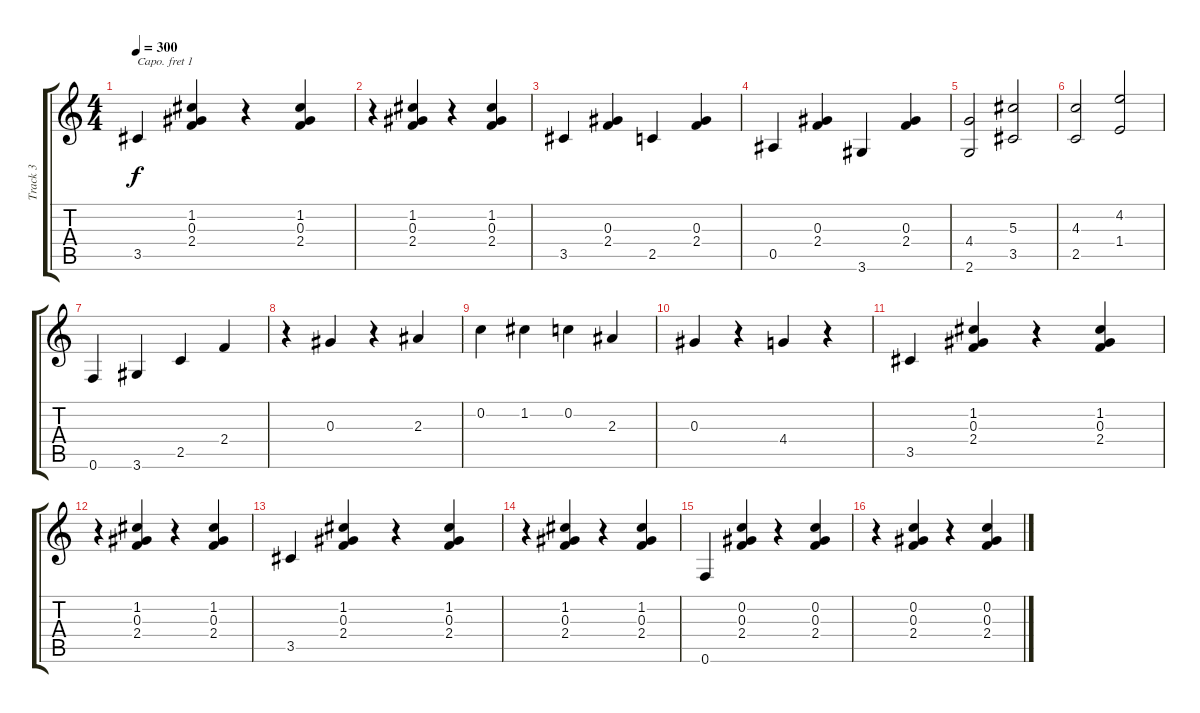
\track ("Track 3" "Track 3") {instrument acousticguitarsteel}
\staff {score tabs}
\capo 1
\tuning (E4 B3 G3 D3 A2 E2) {hide}
\ts (4 4)
\tempo 300
\clef g2
\ks c
3.5.4{dy f} (1.2 0.3 2.4).4 r.4 (1.2 0.3 2.4).4 |
r.4 (1.2 0.3 2.4).4 r.4 (1.2 0.3 2.4).4 |
3.5.4 (0.3 2.4).4 2.5.4 (0.3 2.4).4 |
0.5.4 (0.3 2.4).4 3.6.4 (0.3 2.4).4 |
(4.4 2.6).2 (5.3 3.5).2 |
(4.3 2.5).2 (4.2 1.4).2 |
0.6.4 3.6.4 2.5.4 2.4.4 |
r.4 0.3.4 r.4 2.3.4 |
0.2.4 1.2.4 0.2.4 2.3.4 |
0.3.4 r.4 4.4.4 r.4 |
3.5.4 (1.2 0.3 2.4).4 r.4 (1.2 0.3 2.4).4 |
r.4 (1.2 0.3 2.4).4 r.4 (1.2 0.3 2.4).4 |
3.5.4 (1.2 0.3 2.4).4 r.4 (1.2 0.3 2.4).4 |
r.4 (1.2 0.3 2.4).4 r.4 (1.2 0.3 2.4).4 |
0.6.4 (0.2 0.3 2.4).4 r.4 (0.2 0.3 2.4).4 |
r.4 (0.2 0.3 2.4).4 r.4 (0.2 0.3 2.4).4
